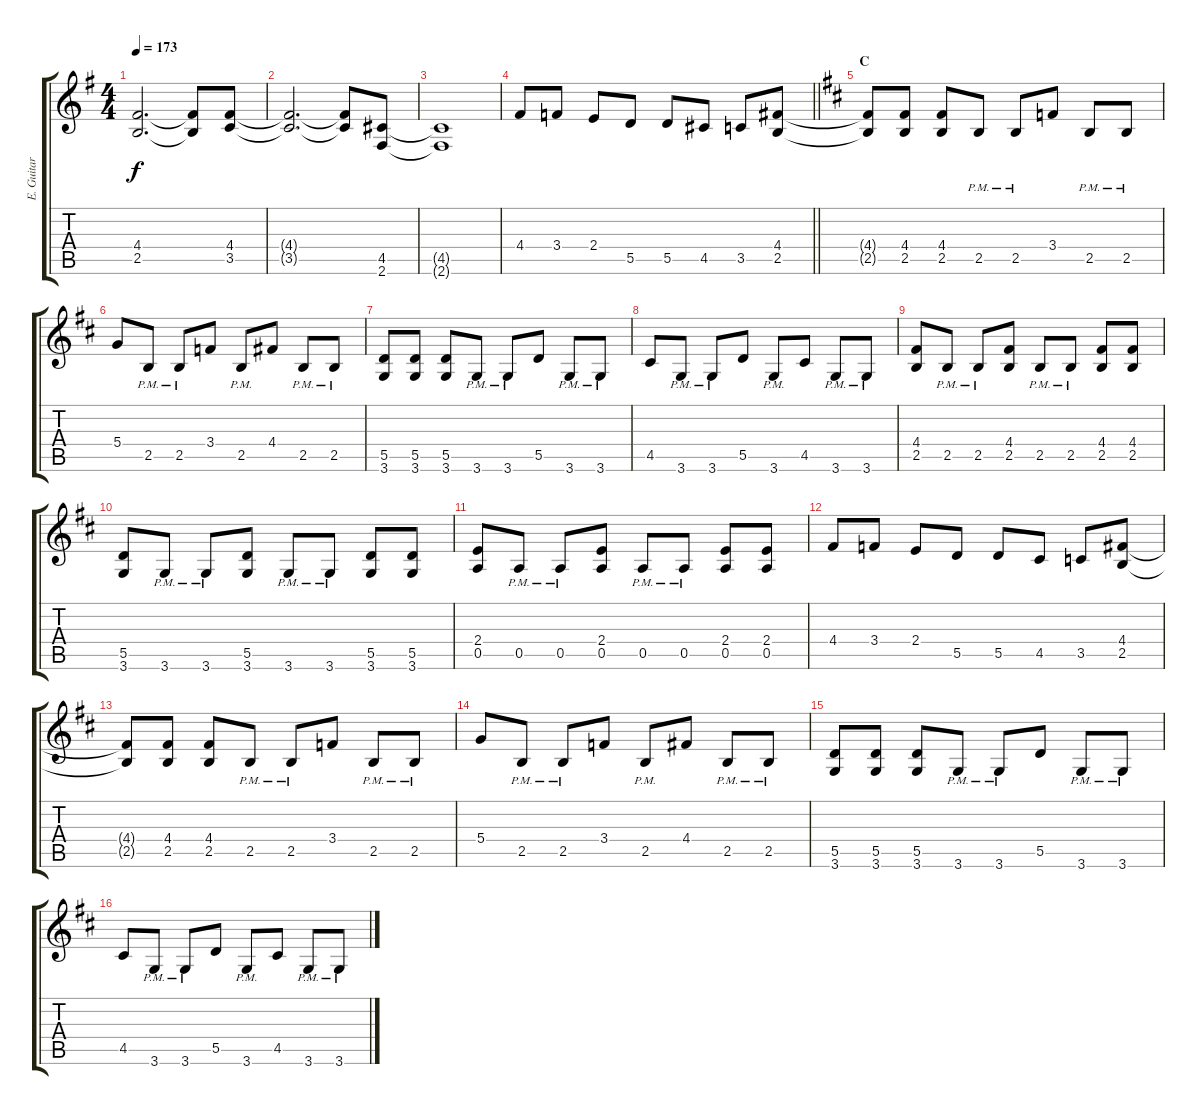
\track ("E. Guitar I" "E. Guitar ") {instrument overdrivenguitar}
\staff {score tabs}
\tuning (E4 B3 G3 D3 A2 E2) {hide}
\ts (4 4)
\tempo 173
\clef g2
\ks g
(4.4{t} 2.5{t}).2{d dy f} (4.4{t} 2.5{t}).8 (4.4 3.5).8 |
(4.4{t} 3.5{t}).2{d} (4.4{t} 3.5{t}).8 (4.5 2.6).8 |
(4.5{t} 2.6{t}).1 |
\barLineRight lightlight
4.4.8 3.4.8 2.4.8 5.5.8 5.5.8 4.5.8 3.5.8 (4.4 2.5).8 |
\section ("" "C")
\ks d
(4.4{t} 2.5{t}).8 (4.4 2.5).8 (4.4 2.5).8 2.5{pm}.8 2.5{pm}.8 3.4.8 2.5{pm}.8 2.5{pm}.8 |
5.4.8 2.5{pm}.8 2.5{pm}.8 3.4.8 2.5{pm}.8 4.4.8 2.5{pm}.8 2.5{pm}.8 |
(5.5 3.6).8 (5.5 3.6).8 (5.5 3.6).8 3.6{pm}.8 3.6{pm}.8 5.5.8 3.6{pm}.8 3.6{pm}.8 |
4.5.8 3.6{pm}.8 3.6{pm}.8 5.5.8 3.6{pm}.8 4.5.8 3.6{pm}.8 3.6{pm}.8 |
(4.4 2.5).8 2.5{pm}.8 2.5{pm}.8 (4.4 2.5).8 2.5{pm}.8 2.5{pm}.8 (4.4 2.5).8 (4.4 2.5).8 |
(5.5 3.6).8 3.6{pm}.8 3.6{pm}.8 (5.5 3.6).8 3.6{pm}.8 3.6{pm}.8 (5.5 3.6).8 (5.5 3.6).8 |
(2.4 0.5).8 0.5{pm}.8 0.5{pm}.8 (2.4 0.5).8 0.5{pm}.8 0.5{pm}.8 (2.4 0.5).8 (2.4 0.5).8 |
4.4.8 3.4.8 2.4.8 5.5.8 5.5.8 4.5.8 3.5.8 (4.4 2.5).8 |
(4.4{t} 2.5{t}).8 (4.4 2.5).8 (4.4 2.5).8 2.5{pm}.8 2.5{pm}.8 3.4.8 2.5{pm}.8 2.5{pm}.8 |
5.4.8 2.5{pm}.8 2.5{pm}.8 3.4.8 2.5{pm}.8 4.4.8 2.5{pm}.8 2.5{pm}.8 |
(5.5 3.6).8 (5.5 3.6).8 (5.5 3.6).8 3.6{pm}.8 3.6{pm}.8 5.5.8 3.6{pm}.8 3.6{pm}.8 |
4.5.8 3.6{pm}.8 3.6{pm}.8 5.5.8 3.6{pm}.8 4.5.8 3.6{pm}.8 3.6{pm}.8
